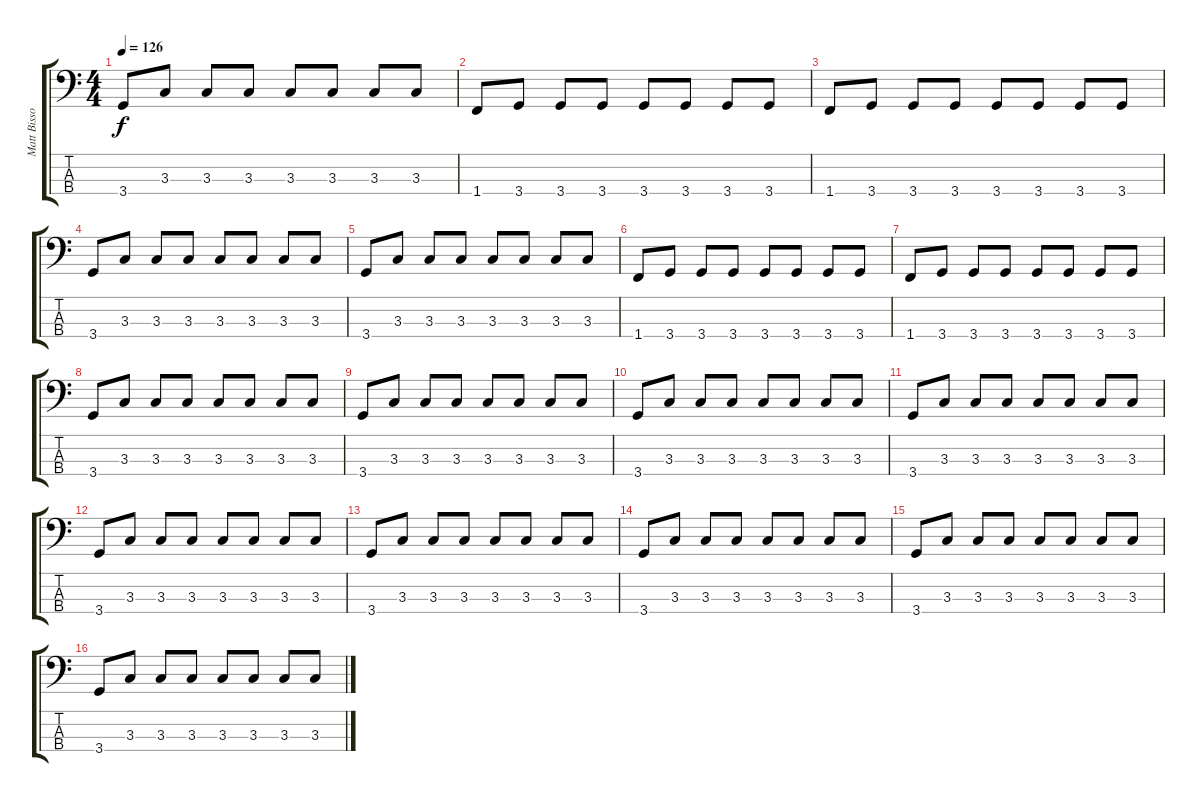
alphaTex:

\track ("Matt Bissonette - bass" "Matt Bisso") {instrument electricbassfinger}
\staff {score tabs}
\tuning (G2 D2 A1 E1) {hide}
\ts (4 4)
\tempo 126
\clef f4
\ks c
3.4.8{dy f} 3.3.8 3.3.8 3.3.8 3.3.8 3.3.8 3.3.8 3.3.8 |
1.4.8 3.4.8 3.4.8 3.4.8 3.4.8 3.4.8 3.4.8 3.4.8 |
1.4.8 3.4.8 3.4.8 3.4.8 3.4.8 3.4.8 3.4.8 3.4.8 |
3.4.8 3.3.8 3.3.8 3.3.8 3.3.8 3.3.8 3.3.8 3.3.8 |
3.4.8 3.3.8 3.3.8 3.3.8 3.3.8 3.3.8 3.3.8 3.3.8 |
1.4.8 3.4.8 3.4.8 3.4.8 3.4.8 3.4.8 3.4.8 3.4.8 |
1.4.8 3.4.8 3.4.8 3.4.8 3.4.8 3.4.8 3.4.8 3.4.8 |
3.4.8 3.3.8 3.3.8 3.3.8 3.3.8 3.3.8 3.3.8 3.3.8 |
3.4.8 3.3.8 3.3.8 3.3.8 3.3.8 3.3.8 3.3.8 3.3.8 |
3.4.8 3.3.8 3.3.8 3.3.8 3.3.8 3.3.8 3.3.8 3.3.8 |
3.4.8 3.3.8 3.3.8 3.3.8 3.3.8 3.3.8 3.3.8 3.3.8 |
3.4.8 3.3.8 3.3.8 3.3.8 3.3.8 3.3.8 3.3.8 3.3.8 |
3.4.8 3.3.8 3.3.8 3.3.8 3.3.8 3.3.8 3.3.8 3.3.8 |
3.4.8 3.3.8 3.3.8 3.3.8 3.3.8 3.3.8 3.3.8 3.3.8 |
3.4.8 3.3.8 3.3.8 3.3.8 3.3.8 3.3.8 3.3.8 3.3.8 |
3.4.8 3.3.8 3.3.8 3.3.8 3.3.8 3.3.8 3.3.8 3.3.8
